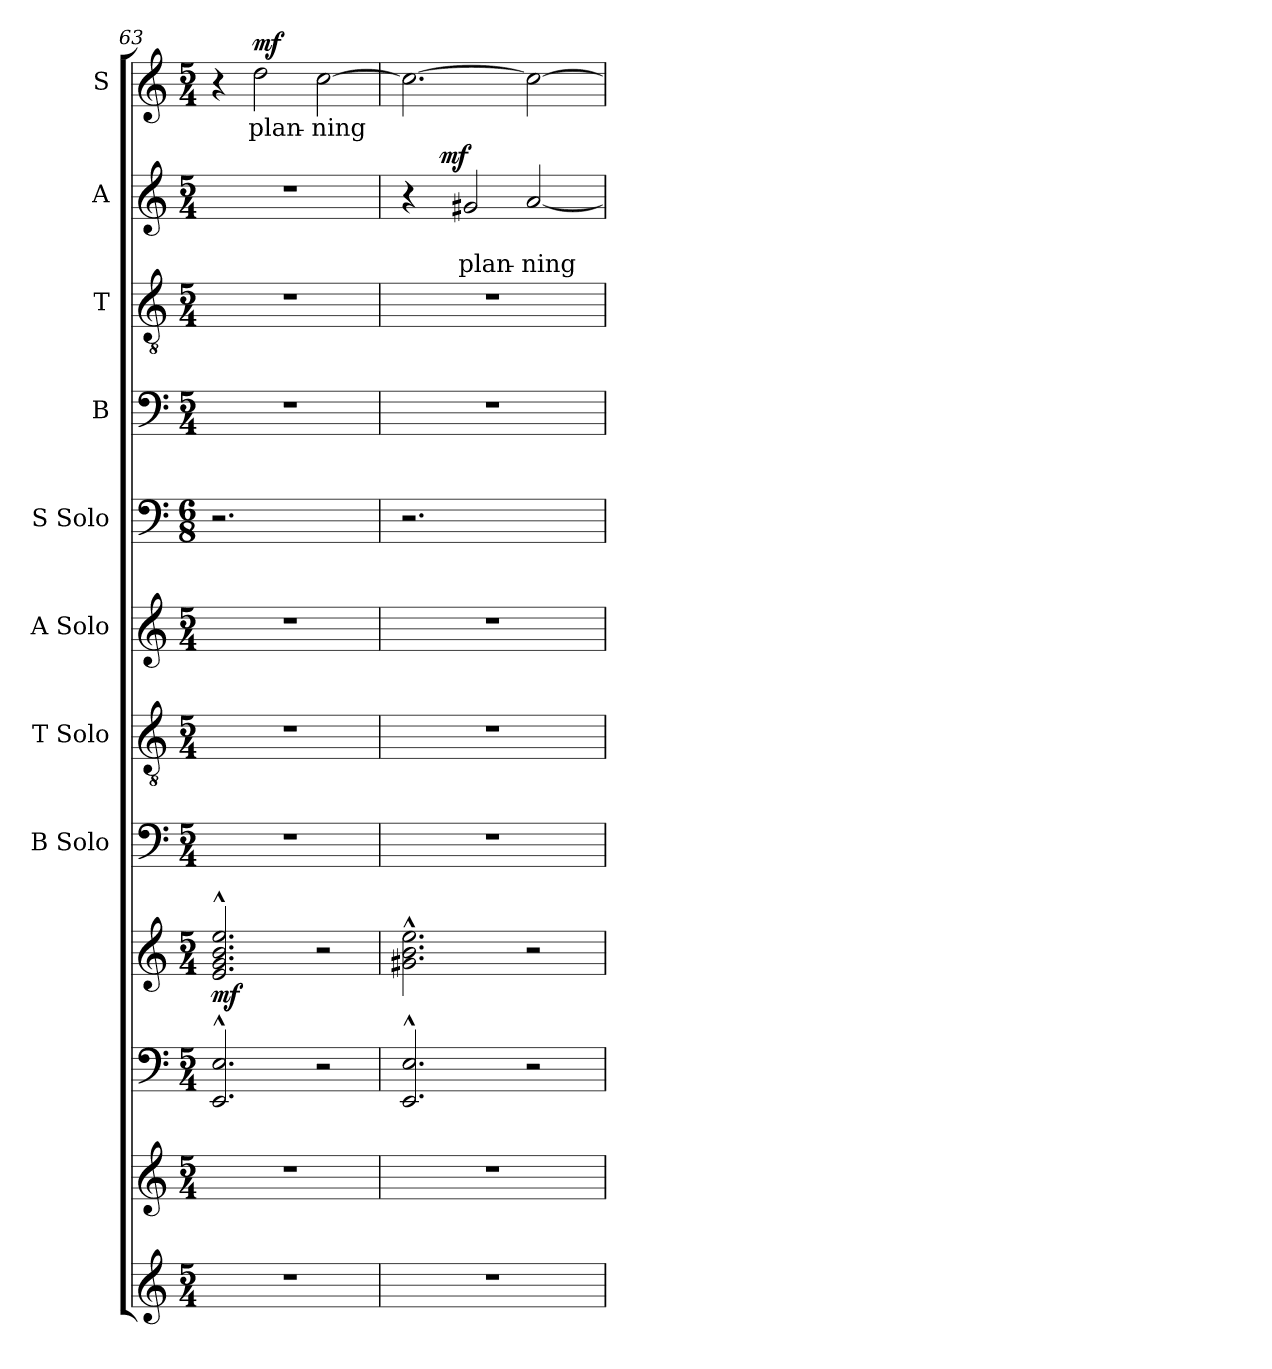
**kern	**kern	**kern	**kern	**dynam	**kern	**kern	**kern	**kern	**kern	**kern	**kern	**text	**text	**dynam	**kern	**text	**dynam
*part12	*part11	*part10	*part9	*part9	*part8	*part7	*part6	*part5	*part4	*part3	*part2	*part2	*part2	*part2	*part1	*part1	*part1
*staff12	*staff11	*staff10	*staff9	*staff9	*staff8	*staff7	*staff6	*staff5	*staff4	*staff3	*staff2	*staff2	*staff2	*staff2	*staff1	*staff1	*staff1
*	*	*	*	*	*I"B Solo	*I"T Solo	*I"A Solo	*I"S Solo	*I"B	*I"T	*I"A	*	*	*	*I"S	*	*
!!LO:PB:g=z
*clefG2	*clefG2	*clefF4	*clefG2	*	*clefF4	*clefGv2	*clefG2	*clefF4	*clefF4	*clefGv2	*clefG2	*	*	*	*clefG2	*	*
*k[]	*k[]	*k[]	*k[]	*	*k[]	*k[]	*k[]	*k[]	*k[]	*k[]	*k[]	*	*	*	*k[]	*	*
*C:	*C:	*C:	*C:	*	*C:	*C:	*C:	*C:	*C:	*C:	*C:	*	*	*	*C:	*	*
*M5/4	*M5/4	*M5/4	*M5/4	*	*M5/4	*M5/4	*M5/4	*M6/8	*M5/4	*M5/4	*M5/4	*	*	*	*M5/4	*	*
=63	=63	=63	=63	=63	=63	=63	=63	=63	=63	=63	=63	=63	=63	=63	=63	=63	=63
!	!	!	!	!LO:DY:b	!	!	!	!	!LO:N:vis=1	!LO:N:vis=1	!LO:N:vis=1	!	!	!	!	!	!
4%5r	4%5r	2.EE/^^< 2.E/^^<	2.e/^^< 2.g/^^< 2.b/^^< 2.ee/^^<	mf	4%5r	4%5r	4%5r	2.r	4%5r	4%5r	4%5r	.	.	.	4r	.	.
!	!	!	!	!	!	!	!	!	!	!	!	!	!	!	!	!LO:LY:b	!LO:DY:a
.	.	.	.	.	.	.	.	.	.	.	.	.	.	.	2dd\	plan-	mf
!	!	!	!	!	!	!	!	!	!	!	!	!	!	!	!	!LO:LY:b	!
.	.	2r	2r	.	.	.	.	2ryy	.	.	.	.	.	.	[>2cc\	-ning	.
=64	=64	=64	=64	=64	=64	=64	=64	=64	=64	=64	=64	=64	=64	=64	=64	=64	=64
!	!	!	!	!	!	!	!	!	!LO:N:vis=1	!LO:N:vis=1	!	!	!	!	!	!	!
*	*	*	*	*	*	*	*	*	*	*	*^	*	*	*	*	*	*
4%5r	4%5r	2.EE/^^< 2.E/^^<	2.g#X\^^> 2.b\^^> 2.ee\^^>	.	4%5r	4%5r	4%5r	2.r	4%5r	4%5r	4r	8ryy	.	.	.	2.cc\_	.	.
.	.	.	.	.	.	.	.	.	.	.	.	32ryy	.	.	.	.	.	.
!	!	!	!	!	!	!	!	!	!	!	!	!	!	!	!LO:DY:a	!	!	!
.	.	.	.	.	.	.	.	.	.	.	.	1ryy	.	.	mf	.	.	.
!	!	!	!	!	!	!	!	!	!	!	!	!	!	!LO:LY:b	!	!	!	!
.	.	.	.	.	.	.	.	.	.	.	2g#X/	.	.	plan-	.	.	.	.
!	!	!	!	!	!	!	!	!	!	!	!	!	!	!LO:LY:b	!	!	!	!
.	.	2r	2r	.	.	.	.	2ryy	.	.	[<2a/	.	.	-ning	.	2cc\_	.	.
.	.	.	.	.	.	.	.	.	.	.	.	16.ryy	.	.	.	.	.	.
*	*	*	*	*	*	*	*	*	*	*	*v	*v	*	*	*	*	*	*
=	=	=	=	=	=	=	=	=	=	=	=	=	=	=	=	=	=
*-	*-	*-	*-	*-	*-	*-	*-	*-	*-	*-	*-	*-	*-	*-	*-	*-	*-
